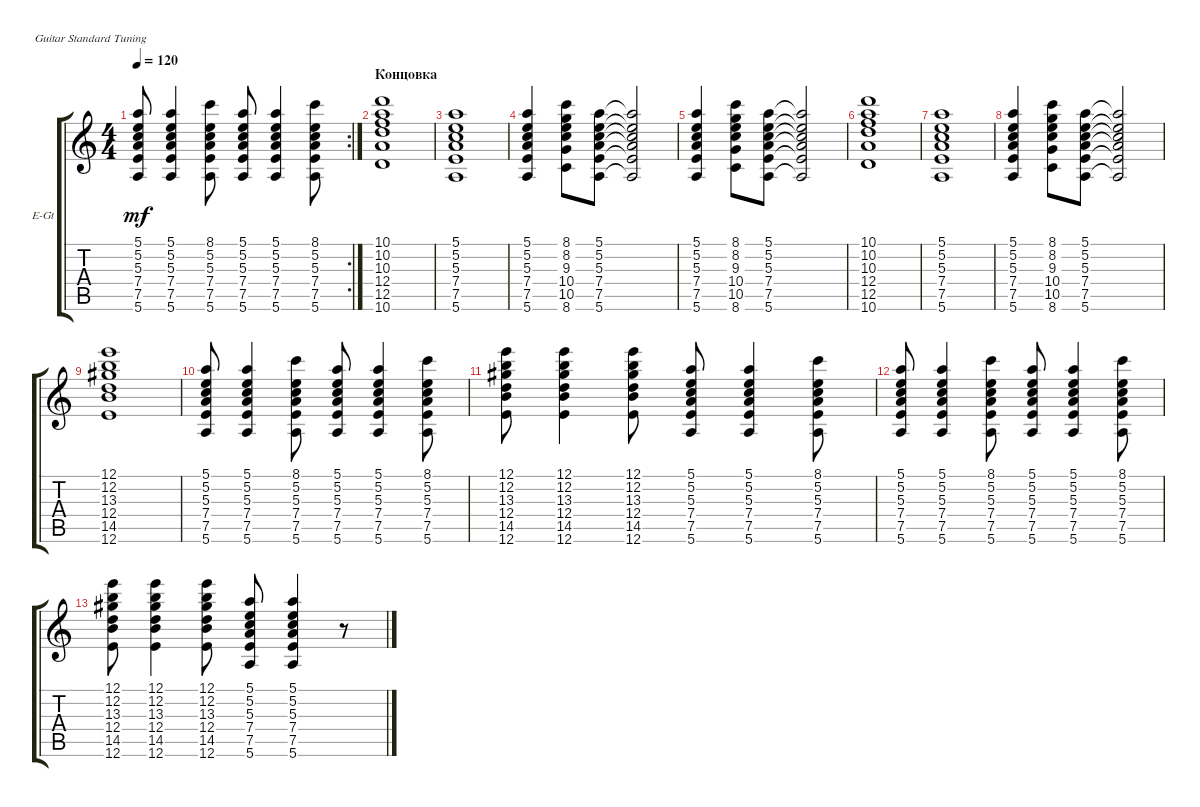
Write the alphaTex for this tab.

\defaultSystemsLayout 4
\bracketExtendMode groupsimilarinstruments
\firstSystemTrackNameOrientation horizontal
\otherSystemsTrackNameOrientation horizontal
\track ("Electric Guitar" "E-Gt") {instrument electricguitarclean}
\staff {score tabs}
\tuning (E4 B3 G3 D3 A2 E2)
\rc 2
\ts (4 4)
\tempo 120
\clef g2
\ks c
(5.6 7.5 7.4 5.2 5.1 5.3).8{dy mf} (5.6 7.5 7.4 5.2 5.1 5.3).4 (8.1 5.2 5.3 7.4 7.5 5.6).8 (5.6 7.5 7.4 5.3 5.2 5.1).8 (5.6 7.5 7.4 5.3 5.2 5.1).4 (8.1 5.2 5.3 7.4 7.5 5.6).8 |
\section ("" "Концовка")
(12.5 12.4 10.6 10.3 10.2 10.1).1 |
(7.5 7.4 5.6 5.1 5.2 5.3).1 |
(7.5 5.3 7.4 5.6 5.2 5.1).4 (8.6 10.5 8.1 8.2 9.3 10.4).8 (5.6 7.5 7.4 5.3 5.2 5.1).8 (5.6{t} 7.5{t} 7.4{t} 5.3{t} 5.2{t} 5.1{t}).2 |
(7.5 5.3 7.4 5.6 5.2 5.1).4 (8.6 10.5 8.1 8.2 9.3 10.4).8 (5.6 7.5 7.4 5.3 5.2 5.1).8 (5.6{t} 7.5{t} 7.4{t} 5.3{t} 5.2{t} 5.1{t}).2 |
(12.5 12.4 10.6 10.3 10.2 10.1).1 |
(7.5 7.4 5.6 5.1 5.2 5.3).1 |
(7.5 5.3 7.4 5.6 5.2 5.1).4 (8.6 10.5 8.1 8.2 9.3 10.4).8 (5.6 7.5 7.4 5.3 5.2 5.1).8 (5.6{t} 7.5{t} 7.4{t} 5.3{t} 5.2{t} 5.1{t}).2 |
(12.6 14.5 12.4 13.3 12.2 12.1).1 |
(5.6 7.5 7.4 5.2 5.1 5.3).8 (5.6 7.5 7.4 5.2 5.1 5.3).4 (8.1 5.2 5.3 7.4 7.5 5.6).8 (5.6 7.5 7.4 5.3 5.2 5.1).8 (5.6 7.5 7.4 5.3 5.2 5.1).4 (8.1 5.2 5.3 7.4 7.5 5.6).8 |
(14.5 12.6 12.4 13.3 12.2 12.1).8 (14.5 12.6 12.4 13.3 12.2 12.1).4 (14.5 12.6 12.4 13.3 12.2 12.1).8 (5.6 7.5 7.4 5.2 5.1 5.3).8 (5.6 7.5 7.4 5.2 5.1 5.3).4 (8.1 5.2 5.3 7.4 7.5 5.6).8 |
(5.6 7.5 7.4 5.2 5.1 5.3).8 (5.6 7.5 7.4 5.2 5.1 5.3).4 (8.1 5.2 5.3 7.4 7.5 5.6).8 (5.6 7.5 7.4 5.3 5.2 5.1).8 (5.6 7.5 7.4 5.3 5.2 5.1).4 (8.1 5.2 5.3 7.4 7.5 5.6).8 |
(14.5 12.6 12.4 13.3 12.2 12.1).8 (14.5 12.6 12.4 13.3 12.2 12.1).4 (14.5 12.6 12.4 13.3 12.2 12.1).8 (5.6 7.5 7.4 5.2 5.1 5.3).8 (5.6 7.5 7.4 5.2 5.1 5.3).4 r.8
